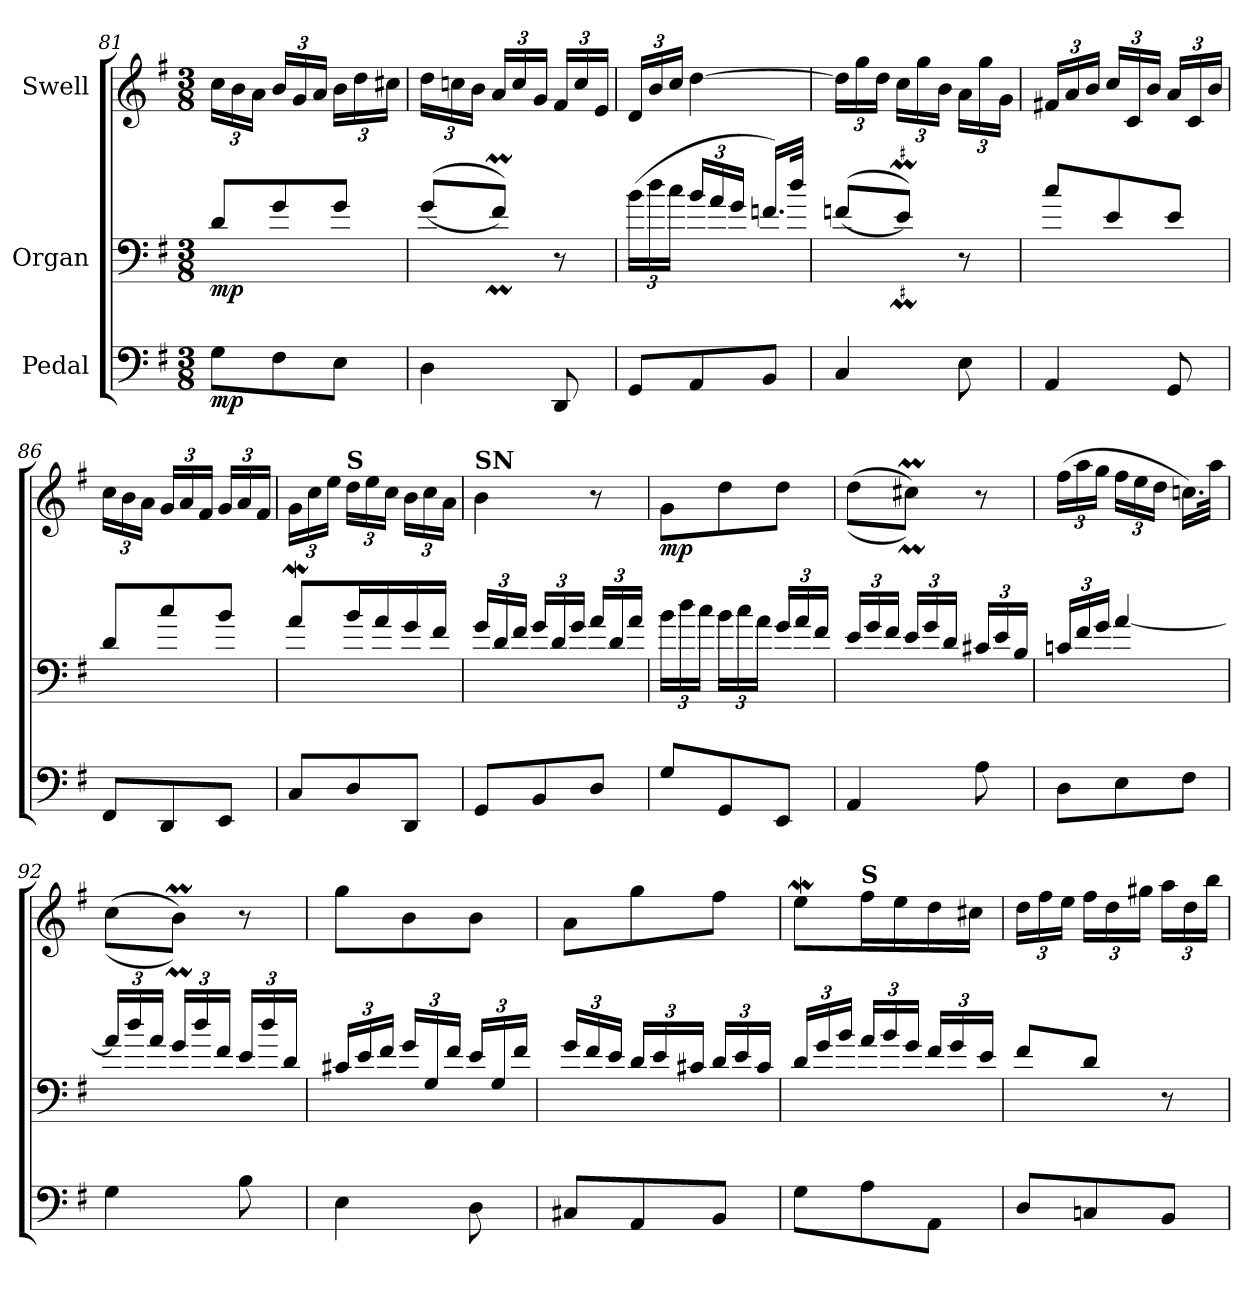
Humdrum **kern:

**kern	**dynam	**kern	**dynam	**kern	**dynam
*part3	*part3	*part2	*part2	*part1	*part1
*staff3	*staff3	*staff2	*staff2	*staff1	*staff1
*I"Pedal	*	*I"Organ	*	*I"Swell	*
*clefF4	*	*clefF4	*	*clefG2	*
*k[f#]	*	*k[f#]	*	*k[f#]	*
*M3/8	*	*M3/8	*	*M3/8	*
*	*	*	*	*Xbrackettup	*
=81	=81	=81	=81	=81	=81
!	!LO:DY:b	!	!LO:DY:b	!	!
8G\L	mp	8d/L	mp	24cc\LL	.
.	.	.	.	24b\	.
.	.	.	.	24a\JJ	.
8F#\	.	8g/	.	24b/LL	.
.	.	.	.	24g/	.
.	.	.	.	24a/JJ	.
8E\J	.	8g/J	.	24b\LL	.
.	.	.	.	24dd\	.
.	.	.	.	24cc#X\JJ	.
=82	=82	=82	=82	=82	=82
*	*	*^	*	*	*
4D\	.	(<(<8g/L	8g/yy	.	24dd\LL	.
.	.	.	.	.	24ccn\	.
.	.	.	.	.	24b\JJ	.
.	.	8f#m/J))	16f#m/yy	.	24a/LL	.
.	.	.	.	.	24cc/	.
.	.	.	16ryy	.	.	.
.	.	.	.	.	24g/JJ	.
8DD/	.	8r	8ryy	.	24f#/LL	.
.	.	.	.	.	24cc/	.
.	.	.	.	.	24e/JJ	.
*	*	*v	*v	*	*	*
=83	=83	=83	=83	=83	=83
*	*	*Xbrackettup	*	*	*
8GG/L	.	(>24b\LL	.	24d/LL	.
.	.	24dd\	.	24b/	.
.	.	24cc\JJ	.	24cc/JJ	.
8AA/	.	24b/LL	.	[4dd\	.
.	.	24a/	.	.	.
.	.	24g/JJ	.	.	.
8BB/J	.	16.fn/LL)	.	.	.
.	.	32dd/JJk	.	.	.
=84	=84	=84	=84	=84	=84
*	*	*^	*	*	*
4C/	.	(<(<8fn/L	8f/yy	.	24dd\LL]	.
.	.	.	.	.	24gg\	.
.	.	.	.	.	24dd\JJ	.
.	.	8eM/J))	16eM/yy	.	24cc\LL	.
.	.	.	.	.	24gg\	.
.	.	.	16ryy	.	.	.
.	.	.	.	.	24b\JJ	.
8E\	.	8r	8ryy	.	24a\LL	.
.	.	.	.	.	24gg\	.
.	.	.	.	.	24g\JJ	.
*	*	*v	*v	*	*	*
=85	=85	=85	=85	=85	=85
4AA/	.	8cc/L	.	24f#X/LL	.
.	.	.	.	24a/	.
.	.	.	.	24b/JJ	.
.	.	8e/	.	24cc/LL	.
.	.	.	.	24c/	.
.	.	.	.	24b/JJ	.
8GG/	.	8e/J	.	24a/LL	.
.	.	.	.	24c/	.
.	.	.	.	24b/JJ	.
=86	=86	=86	=86	=86	=86
8FF#/L	.	8d/L	.	24cc\LL	.
.	.	.	.	24b\	.
.	.	.	.	24a\JJ	.
8DD/	.	8cc/	.	24g/LL	.
.	.	.	.	24a/	.
.	.	.	.	24f#/JJ	.
8EE/J	.	8b/J	.	24g/LL	.
.	.	.	.	24a/	.
.	.	.	.	24f#/JJ	.
=87	=87	=87	=87	=87	=87
8C/L	.	8aW/L	.	24g\LL	.
.	.	.	.	24cc\	.
.	.	.	.	24ee\JJ	.
!	!	!	!	!LO:TX:B:t=S	!
8D/	.	16b/L	.	24dd\LL	.
.	.	.	.	24ee\	.
.	.	16a/	.	.	.
.	.	.	.	24cc\JJ	.
8DD/J	.	16g/	.	24b\LL	.
.	.	.	.	24cc\	.
.	.	16f#/JJ	.	.	.
.	.	.	.	24a\JJ	.
!!LO:LB:g=z
=88	=88	=88	=88	=88	=88
!	!	!	!	!LO:TX:B:t=SN	!
8GG/L	.	24g/LL	.	4b\	.
.	.	24d/	.	.	.
.	.	24f#/JJ	.	.	.
8BB/	.	24g/LL	.	.	.
.	.	24d/	.	.	.
.	.	24g/JJ	.	.	.
8D/J	.	24a/LL	.	8r	.
.	.	24d/	.	.	.
.	.	24a/JJ	.	.	.
=89	=89	=89	=89	=89	=89
!	!	!	!	!	!LO:DY:b
8G/L	.	24b\LL	.	8g\L	mp
.	.	24dd\	.	.	.
.	.	24cc\JJ	.	.	.
8GG/	.	24b\LL	.	8dd\	.
.	.	24cc\	.	.	.
.	.	24a\JJ	.	.	.
8EE/J	.	24g/LL	.	8dd\J	.
.	.	24a/	.	.	.
.	.	24f#/JJ	.	.	.
=90	=90	=90	=90	=90	=90
*	*	*	*	*^	*
4AA/	.	24e/LL	.	(>(>8dd\L	8dd\yy	.
.	.	24g/	.	.	.	.
.	.	24f#/JJ	.	.	.	.
.	.	24e/LL	.	8cc#Xm\J))	16cc#m\yy	.
.	.	24g/	.	.	.	.
.	.	.	.	.	16ryy	.
.	.	24d/JJ	.	.	.	.
8A\	.	24c#X/LL	.	8r	8ryy	.
.	.	24e/	.	.	.	.
.	.	24B/JJ	.	.	.	.
*	*	*	*	*v	*v	*
=91	=91	=91	=91	=91	=91
8D\L	.	24cn/LL	.	(>24ff#\LL	.
.	.	24f#/	.	24aa\	.
.	.	24g/JJ	.	24gg\JJ	.
8E\	.	[4a/	.	24ff#\LL	.
.	.	.	.	24ee\	.
.	.	.	.	24dd\JJ	.
8F#\J	.	.	.	16.ccn\LL)	.
.	.	.	.	32aa\JJk	.
=92	=92	=92	=92	=92	=92
*	*	*	*	*^	*
4G\	.	24a/LL]	.	(>(>8cc\L	8cc\yy	.
.	.	24dd/	.	.	.	.
.	.	24a/JJ	.	.	.	.
.	.	24g/LL	.	8bm\J))	16bm\yy	.
.	.	24dd/	.	.	.	.
.	.	.	.	.	16ryy	.
.	.	24f#/JJ	.	.	.	.
8B\	.	24e/LL	.	8r	8ryy	.
.	.	24dd/	.	.	.	.
.	.	24d/JJ	.	.	.	.
*	*	*	*	*v	*v	*
=93	=93	=93	=93	=93	=93
4E\	.	24c#X/LL	.	8gg\L	.
.	.	24e/	.	.	.
.	.	24f#/JJ	.	.	.
.	.	24g/LL	.	8b\	.
.	.	24G/	.	.	.
.	.	24f#/JJ	.	.	.
8D\	.	24e/LL	.	8b\J	.
.	.	24G/	.	.	.
.	.	24f#/JJ	.	.	.
=94	=94	=94	=94	=94	=94
8C#X/L	.	24g/LL	.	8a\L	.
.	.	24f#/	.	.	.
.	.	24e/JJ	.	.	.
8AA/	.	24d/LL	.	8gg\	.
.	.	24e/	.	.	.
.	.	24c#X/JJ	.	.	.
8BB/J	.	24d/LL	.	8ff#\J	.
.	.	24e/	.	.	.
.	.	24c#/JJ	.	.	.
=95	=95	=95	=95	=95	=95
8G\L	.	24d/LL	.	8eeW\L	.
.	.	24g/	.	.	.
.	.	24b/JJ	.	.	.
!	!	!	!	!LO:TX:B:t=S	!
8A\	.	24a/LL	.	16ff#\L	.
.	.	24b/	.	.	.
.	.	.	.	16ee\	.
.	.	24g/JJ	.	.	.
8AA\J	.	24f#/LL	.	16dd\	.
.	.	24g/	.	.	.
.	.	.	.	16cc#X\JJ	.
.	.	24e/JJ	.	.	.
!!LO:PB:g=z
=96	=96	=96	=96	=96	=96
8D/L	.	8f#/L	.	24dd\LL	.
.	.	.	.	24ff#\	.
.	.	.	.	24ee\JJ	.
8Cn/	.	8d/J	.	24ff#\LL	.
.	.	.	.	24dd\	.
.	.	.	.	24gg#X\JJ	.
8BB/J	.	8r	.	24aa\LL	.
.	.	.	.	24dd\	.
.	.	.	.	24bb\JJ	.
=	=	=	=	=	=
*-	*-	*-	*-	*-	*-
